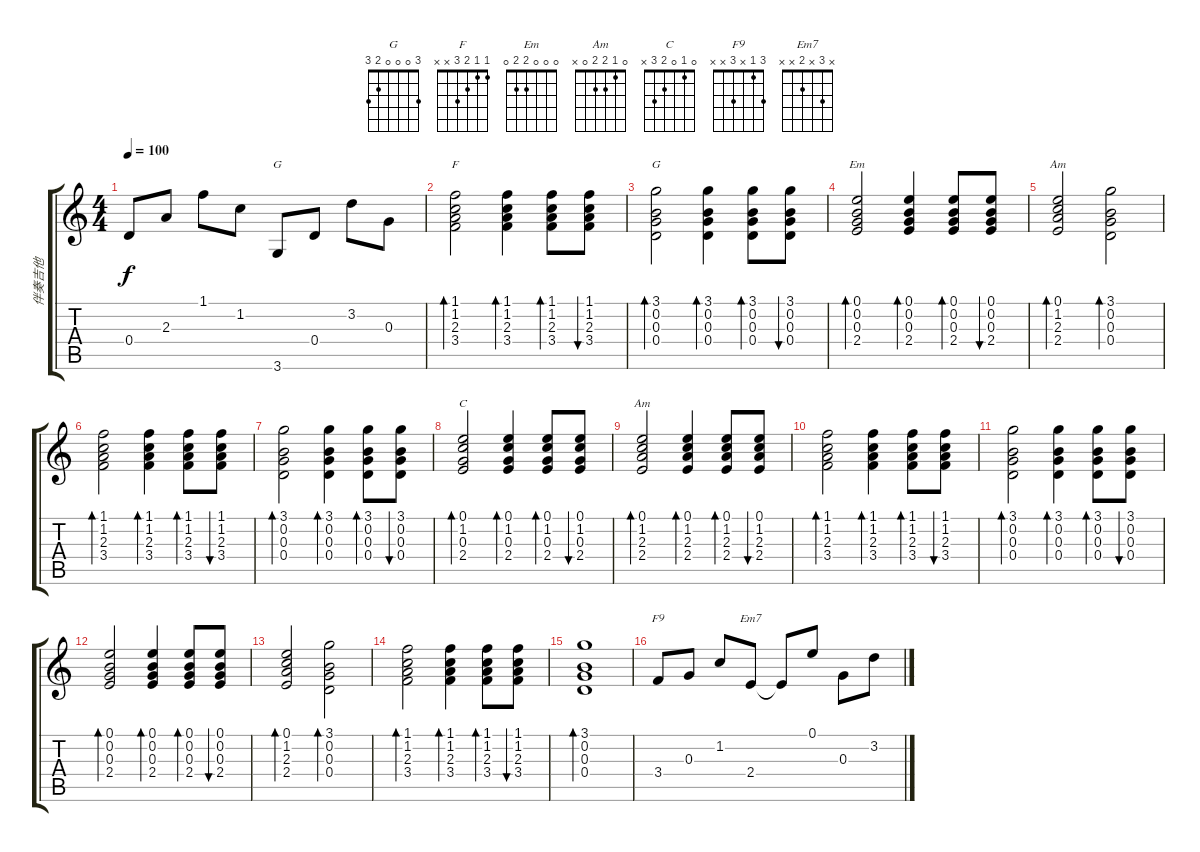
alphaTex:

\track ("伴奏吉他" "伴奏吉他") {instrument acousticguitarsteel}
\staff {score tabs}
\tuning (E4 B3 G3 D3 A2 E2) {hide}
\chord ("G" x 3 x x 2 3)
\chord ("F" 1 1 2 3 x x)
\chord ("G" 3 0 0 0 2 3)
\chord ("Em" 0 0 0 2 2 0)
\chord ("Am" 0 1 2 2 x x)
\chord ("C" 0 1 0 2 3 x)
\chord ("Am" 0 1 2 2 0 x)
\chord ("F9" 3 1 x 3 x x)
\chord ("Em7" x 3 x 2 x x)
\ts (4 4)
\tempo 100
\clef g2
\ks c
0.4.8{dy f} 2.3.8 1.1.8 1.2.8 3.6.8{ch "G"} 0.4.8 3.2.8 0.3.8 |
(1.1 1.2 2.3 3.4).2{bd 30 ch "F"} (1.1 1.2 2.3 3.4).4{bd 30} (1.1 1.2 2.3 3.4).8{bd 30} (1.1 1.2 2.3 3.4).8{bu 30} |
(3.1 0.2 0.3 0.4).2{bd 30 ch "G"} (3.1 0.2 0.3 0.4).4{bd 30} (3.1 0.2 0.3 0.4).8{bd 30} (3.1 0.2 0.3 0.4).8{bu 30} |
(0.1 0.2 0.3 2.4).2{bd 30 ch "Em"} (0.1 0.2 0.3 2.4).4{bd 30} (0.1 0.2 0.3 2.4).8{bd 30} (0.1 0.2 0.3 2.4).8{bu 30} |
(0.1 1.2 2.3 2.4).2{bd 60 ch "Am"} (3.1 0.2 0.3 0.4).2{bd 60} |
(1.1 1.2 2.3 3.4).2{bd 30} (1.1 1.2 2.3 3.4).4{bd 30} (1.1 1.2 2.3 3.4).8{bd 30} (1.1 1.2 2.3 3.4).8{bu 30} |
(3.1 0.2 0.3 0.4).2{bd 30} (3.1 0.2 0.3 0.4).4{bd 30} (3.1 0.2 0.3 0.4).8{bd 30} (3.1 0.2 0.3 0.4).8{bu 30} |
(0.1 1.2 0.3 2.4).2{bd 30 ch "C"} (0.1 1.2 0.3 2.4).4{bd 30} (0.1 1.2 0.3 2.4).8{bd 30} (0.1 1.2 0.3 2.4).8{bu 30} |
(0.1 1.2 2.3 2.4).2{bd 30 ch "Am"} (0.1 1.2 2.3 2.4).4{bd 30} (0.1 1.2 2.3 2.4).8{bd 30} (0.1 1.2 2.3 2.4).8{bu 30} |
(1.1 1.2 2.3 3.4).2{bd 30} (1.1 1.2 2.3 3.4).4{bd 30} (1.1 1.2 2.3 3.4).8{bd 30} (1.1 1.2 2.3 3.4).8{bu 30} |
(3.1 0.2 0.3 0.4).2{bd 30} (3.1 0.2 0.3 0.4).4{bd 30} (3.1 0.2 0.3 0.4).8{bd 30} (3.1 0.2 0.3 0.4).8{bu 30} |
(0.1 0.2 0.3 2.4).2{bd 30} (0.1 0.2 0.3 2.4).4{bd 30} (0.1 0.2 0.3 2.4).8{bd 30} (0.1 0.2 0.3 2.4).8{bu 30} |
(0.1 1.2 2.3 2.4).2{bd 60} (3.1 0.2 0.3 0.4).2{bd 60} |
(1.1 1.2 2.3 3.4).2{bd 30} (1.1 1.2 2.3 3.4).4{bd 30} (1.1 1.2 2.3 3.4).8{bd 30} (1.1 1.2 2.3 3.4).8{bu 30} |
(3.1 0.2 0.3 0.4).1{bd 120} |
3.4.8{ch "F9"} 0.3.8 1.2.8 2.4.8{ch "Em7"} 2.4{t}.8 0.1.8 0.3.8 3.2.8
